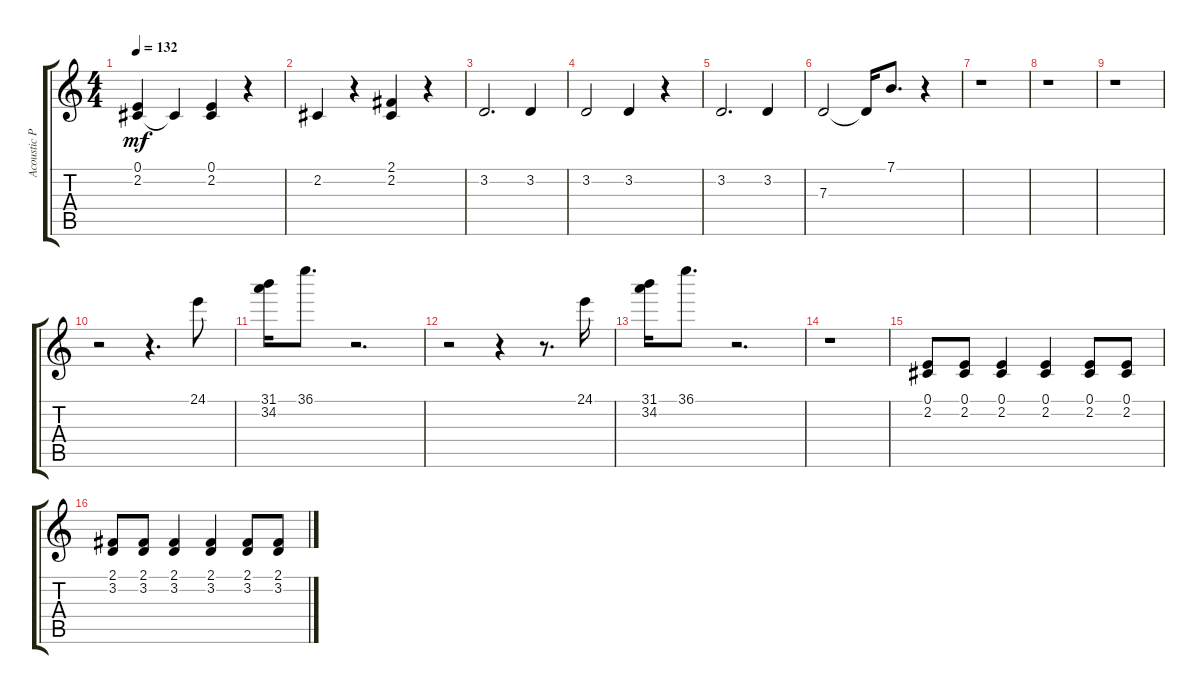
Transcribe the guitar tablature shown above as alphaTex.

\track ("Acoustic Piano (Staff 1)" "Acoustic P") {instrument acousticgrandpiano}
\staff {score tabs}
\tuning (E4 B3 G3 D3 A2 E2) {hide}
\ts (4 4)
\tempo 132
\clef g2
\ks aminor
(0.1 2.2).4{dy mf} 2.2{t}.4 (0.1 2.2).4 r.4 |
2.2.4 r.4 (2.1 2.2).4 r.4 |
3.2.2{d} 3.2.4 |
3.2.2 3.2.4 r.4 |
3.2.2{d} 3.2.4 |
7.3.2 7.3{t}.16 7.1.8{d} r.4 |
r.1 |
r.1 |
r.1 |
r.2 r.4{d} 24.1.8 |
(31.1 34.2).16 36.1.8{d} r.2{d} |
r.2 r.4 r.8{d} 24.1.16 |
(31.1 34.2).16 36.1.8{d} r.2{d} |
r.1 |
(0.1 2.2).8 (0.1 2.2).8 (0.1 2.2).4 (0.1 2.2).4 (0.1 2.2).8 (0.1 2.2).8 |
(2.1 3.2).8 (2.1 3.2).8 (2.1 3.2).4 (2.1 3.2).4 (2.1 3.2).8 (2.1 3.2).8
